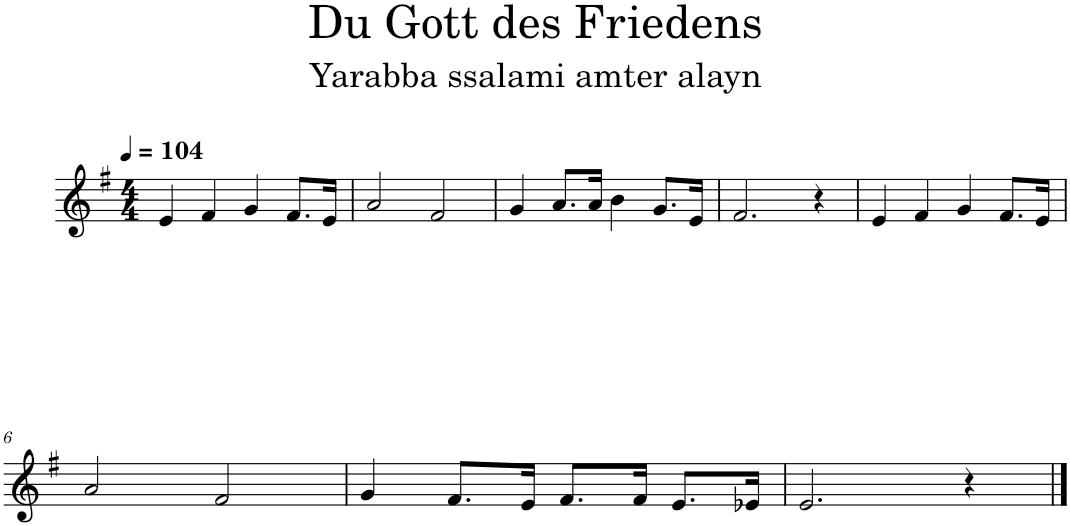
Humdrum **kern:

**kern
*part1
*staff1
*I"Piano
*I'Pno.
*clefG2
*k[f#]
*M4/4
*MM104
=1
4e/
4f#/
4g/
8.f#/L
16e/Jk
=2
2a/
2f#/
=3
4g/
8.a/L
16a/Jk
4b\
8.g/L
16e/Jk
=4
2.f#/
4r
=5
4e/
4f#/
4g/
8.f#/L
16e/Jk
!!LO:LB:g=z
=6
2a/
2f#/
=7
4g/
8.f#/L
16e/Jk
8.f#/L
16f#/Jk
8.e/L
16e-X/Jk
=8
2.e/
4r
==
*-
